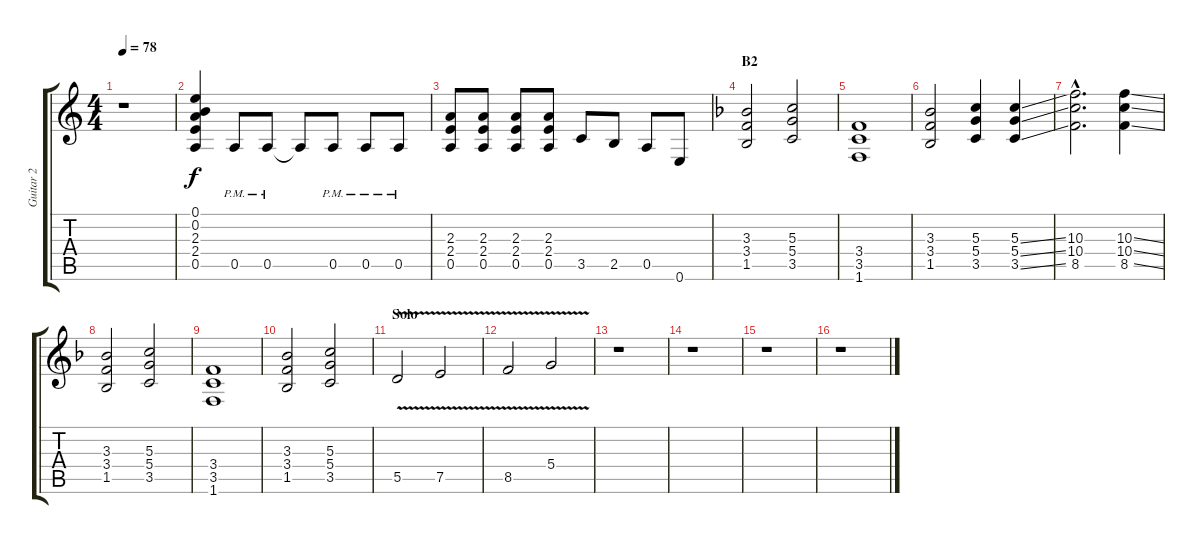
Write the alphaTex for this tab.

\track ("Guitar 2" "Guitar 2") {instrument distortionguitar}
\staff {score tabs}
\tuning (E4 B3 G3 D3 A2 E2) {hide}
\ts (4 4)
\tempo 78
\clef g2
\ks c
r.1{dy f} |
(0.1 0.2 2.3 2.4 0.5).4 0.5{pm}.8 0.5{pm}.8 0.5{t}.8 0.5{pm}.8 0.5{pm}.8 0.5{pm}.8 |
(2.3 2.4 0.5).8 (2.3 2.4 0.5).8 (2.3 2.4 0.5).8 (2.3 2.4 0.5).8 3.5.8 2.5.8 0.5.8 0.6.8 |
\section ("" "B2")
\ks f
(3.3 3.4 1.5).2 (5.3 5.4 3.5).2 |
(3.4 3.5 1.6).1 |
(3.3 3.4 1.5).2 (5.3 5.4 3.5).4 (5.3{ss} 5.4{ss} 3.5{ss}).4 |
(10.3{hac} 10.4{hac} 8.5{hac}).2{d} (10.3{ss} 10.4{ss} 8.5{ss}).4 |
(3.3 3.4 1.5).2 (5.3 5.4 3.5).2 |
(3.4 3.5 1.6).1 |
(3.3 3.4 1.5).2 (5.3 5.4 3.5).2 |
\section ("" "Solo")
5.5{v}.2 7.5{v}.2 |
8.5{v}.2 5.4{v}.2{volume 0} |
r.1 |
r.1 |
r.1 |
r.1
